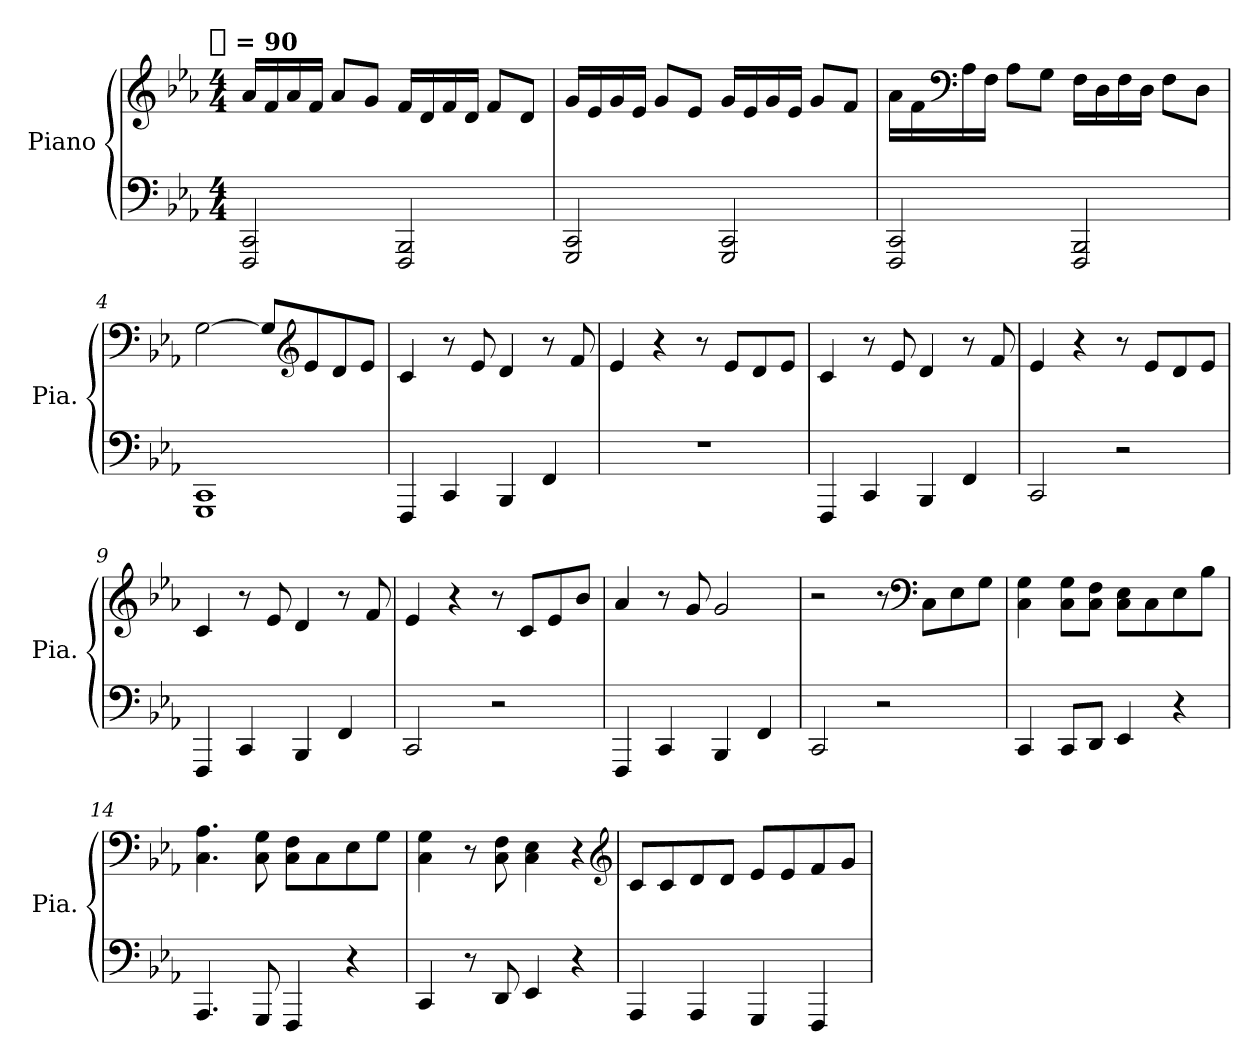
**kern	**kern
*part1	*part1
*staff2	*staff1
*I"Piano	*
*I'Pia.	*
*clefF4	*clefG2
*k[b-e-a-]	*k[b-e-a-]
!!LO:TX:omd:t=[quarter] = 90
*M4/4	*M4/4
*MM90	*MM90
=1	=1
2FFF 2CC	16a-LL
.	16f
.	16a-
.	16fJJ
.	8a-L
.	8gJ
2FFF 2BBB-	16fLL
.	16d
.	16f
.	16dJJ
.	8fL
.	8dJ
=2	=2
2GGG 2CC	16gLL
.	16e-
.	16g
.	16e-JJ
.	8gL
.	8e-J
2GGG 2CC	16gLL
.	16e-
.	16g
.	16e-JJ
.	8gL
.	8fJ
=3	=3
2FFF 2CC	16a-LL
.	16f
*	*clefF4
.	16A-
.	16FJJ
.	8A-L
.	8GJ
2FFF 2BBB-	16FLL
.	16D
.	16F
.	16DJJ
.	8FL
.	8DJ
!!LO:LB:g=z
=4	=4
1GGG 1CC	[2G
.	8GL]
*	*clefG2
.	8e-
.	8d
.	8e-J
=5	=5
4FFF	4c
4CC	8r
.	8e-
4BBB-	4d
4FF	8r
.	8f
=6	=6
1r	4e-
.	4r
.	8r
.	8e-L
.	8d
.	8e-J
=7	=7
4FFF	4c
4CC	8r
.	8e-
4BBB-	4d
4FF	8r
.	8f
=8	=8
2CC	4e-
.	4r
2r	8r
.	8e-L
.	8d
.	8e-J
!!LO:LB:g=z
=9	=9
4FFF	4c
4CC	8r
.	8e-
4BBB-	4d
4FF	8r
.	8f
=10	=10
2CC	4e-
.	4r
2r	8r
.	8cL
.	8e-
.	8b-J
=11	=11
4FFF	4a-
4CC	8r
.	8g
4BBB-	2g
4FF	.
=12	=12
2CC	2r
2r	8r
*	*clefF4
.	8CL
.	8E-
.	8GJ
=13	=13
4CC	4C 4G
8CCL	8C 8GL
8DDJ	8C 8FJ
4EE-	8C 8E-L
.	8C
4r	8E-
.	8B-J
!!LO:LB:g=z
=14	=14
4.AAA-	4.C 4.A-
8GGG	8C 8G
4FFF	8C 8FL
.	8C
4r	8E-
.	8GJ
=15	=15
4CC	4C 4G
8r	8r
8DD	8C 8F
4EE-	4C 4E-
4r	4r
*	*clefG2
=16	=16
4AAA-	8cL
.	8c
4AAA-	8d
.	8dJ
4GGG	8e-L
.	8e-
4FFF	8f
.	8gJ
=	=
*-	*-
